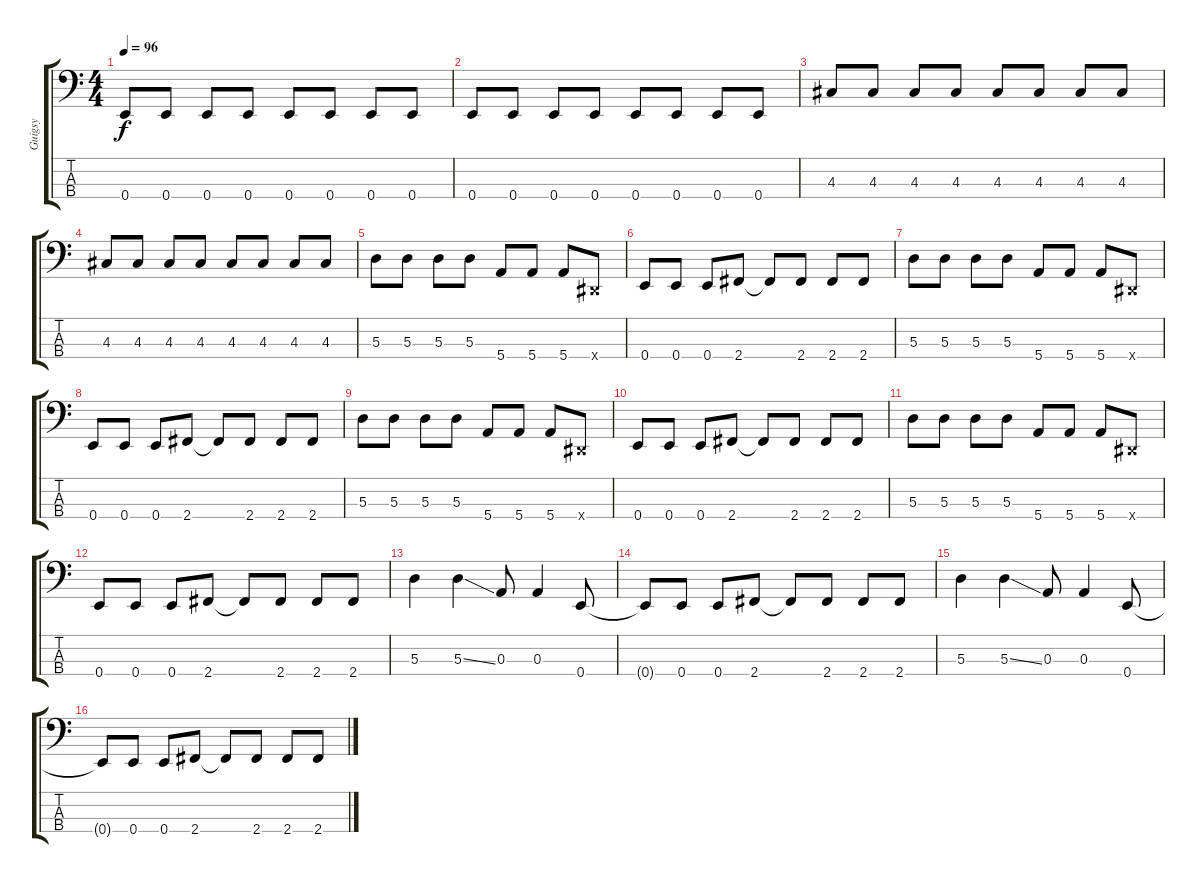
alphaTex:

\track ("Guigsy" "Guigsy") {instrument electricbasspick}
\staff {score tabs}
\tuning (G2 D2 A1 E1) {hide}
\ts (4 4)
\tempo 96
\clef f4
\ks c
0.4.8{dy f} 0.4.8 0.4.8 0.4.8 0.4.8 0.4.8 0.4.8 0.4.8 |
0.4.8 0.4.8 0.4.8 0.4.8 0.4.8 0.4.8 0.4.8 0.4.8 |
4.3.8 4.3.8 4.3.8 4.3.8 4.3.8 4.3.8 4.3.8 4.3.8 |
4.3.8 4.3.8 4.3.8 4.3.8 4.3.8 4.3.8 4.3.8 4.3.8 |
5.3.8 5.3.8 5.3.8 5.3.8 5.4.8 5.4.8 5.4.8 -1.4{x}.8 |
0.4.8 0.4.8 0.4.8 2.4.8 2.4{t}.8 2.4.8 2.4.8 2.4.8 |
5.3.8 5.3.8 5.3.8 5.3.8 5.4.8 5.4.8 5.4.8 -1.4{x}.8 |
0.4.8 0.4.8 0.4.8 2.4.8 2.4{t}.8 2.4.8 2.4.8 2.4.8 |
5.3.8 5.3.8 5.3.8 5.3.8 5.4.8 5.4.8 5.4.8 -1.4{x}.8 |
0.4.8 0.4.8 0.4.8 2.4.8 2.4{t}.8 2.4.8 2.4.8 2.4.8 |
5.3.8 5.3.8 5.3.8 5.3.8 5.4.8 5.4.8 5.4.8 -1.4{x}.8 |
0.4.8 0.4.8 0.4.8 2.4.8 2.4{t}.8 2.4.8 2.4.8 2.4.8 |
5.3.4 5.3{ss}.4 0.3.8 0.3.4 0.4.8 |
0.4{t}.8 0.4.8 0.4.8 2.4.8 2.4{t}.8 2.4.8 2.4.8 2.4.8 |
5.3.4 5.3{ss}.4 0.3.8 0.3.4 0.4.8 |
0.4{t}.8 0.4.8 0.4.8 2.4.8 2.4{t}.8 2.4.8 2.4.8 2.4.8
